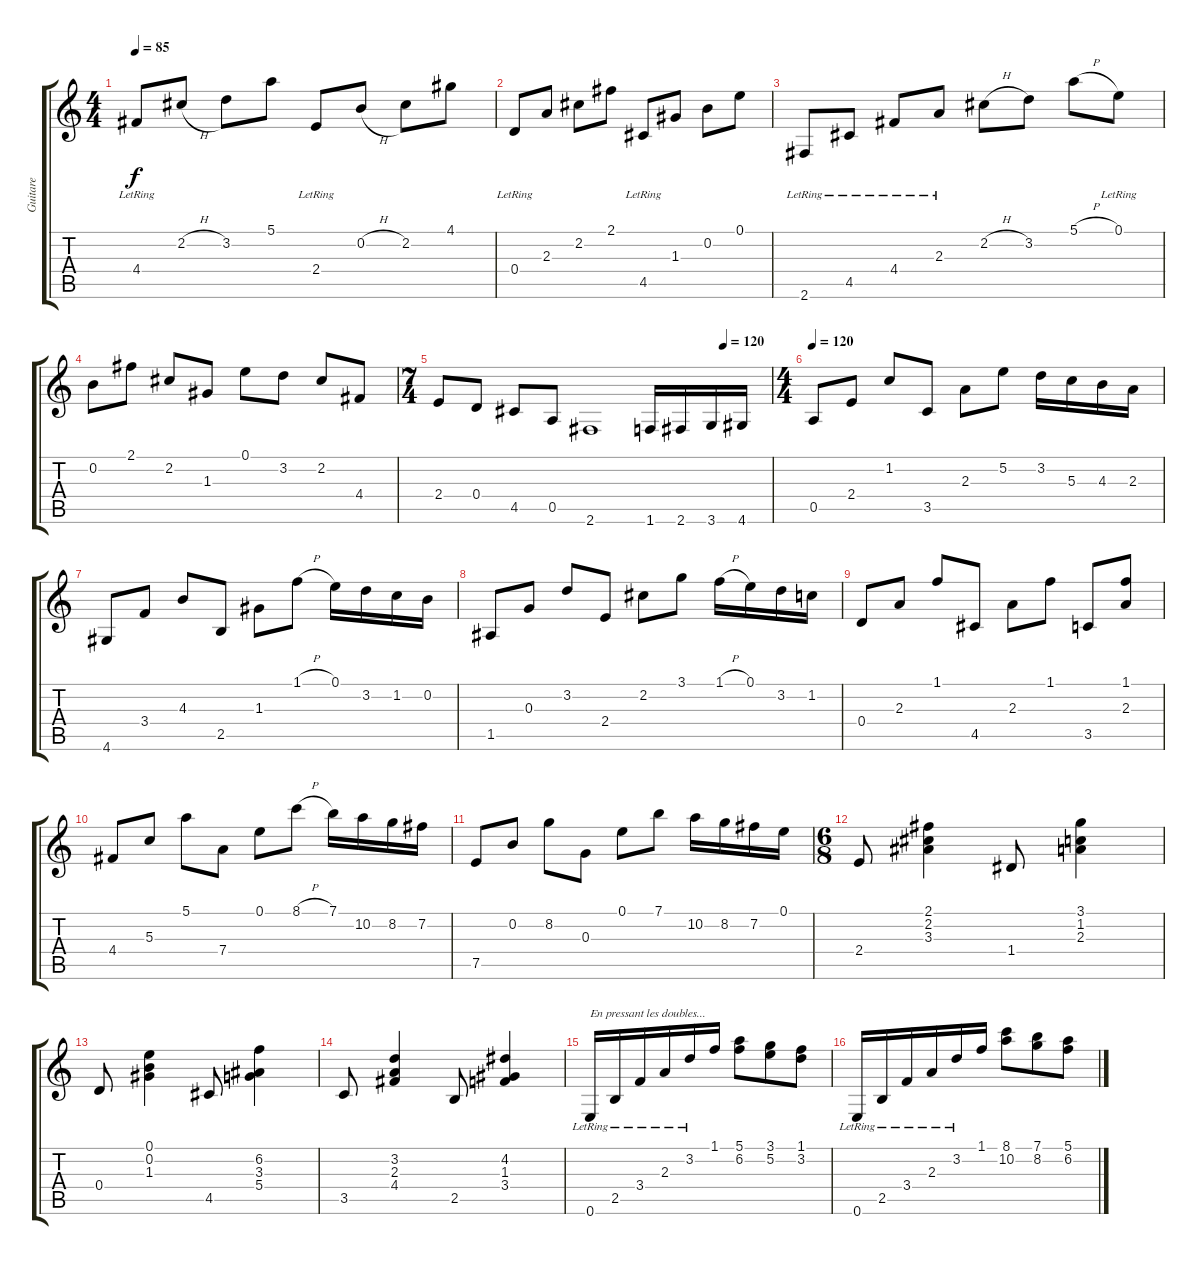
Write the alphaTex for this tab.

\track ("Guitare" "Guitare") {instrument acousticguitarnylon}
\staff {score tabs}
\tuning (E4 B3 G3 D3 A2 E2) {hide}
\ts (4 4)
\tempo 85
\clef g2
\ks c
4.4{lr}.8{dy f} 2.2{h}.8 3.2.8 5.1.8 2.4{lr}.8 0.2{h}.8 2.2.8 4.1.8 |
0.4{lr}.8 2.3.8 2.2.8 2.1.8 4.5{lr}.8 1.3.8 0.2.8 0.1.8 |
2.6{lr}.8 4.5{lr}.8 4.4{lr}.8 2.3{lr}.8 2.2{h}.8 3.2.8 5.1{h}.8 0.1{lr}.8 |
0.2.8 2.1.8 2.2.8 1.3.8 0.1.8 3.2.8 2.2.8 4.4.8 |
\ts (7 4)
\tempo (120 0.8571428571428571)
2.4.8 0.4.8 4.5.8 0.5.8 2.6.1 1.6.16 2.6.16 3.6.16 4.6.16 |
\ts (4 4)
\tempo 120
0.5.8 2.4.8 1.2.8 3.5.8 2.3.8 5.2.8 3.2.16 5.3.16 4.3.16 2.3.16 |
4.6.8 3.4.8 4.3.8 2.5.8 1.3.8 1.1{h}.8 0.1.16 3.2.16 1.2.16 0.2.16 |
1.5.8 0.3.8 3.2.8 2.4.8 2.2.8 3.1.8 1.1{h}.16 0.1.16 3.2.16 1.2.16 |
0.4.8 2.3.8 1.1.8 4.5.8 2.3.8 1.1.8 3.5.8 (1.1 2.3).8 |
4.4.8 5.3.8 5.1.8 7.4.8 0.1.8 8.1{h}.8 7.1.16 10.2.16 8.2.16 7.2.16 |
7.5.8 0.2.8 8.2.8 0.3.8 0.1.8 7.1.8 10.2.16 8.2.16 7.2.16 0.1.16 |
\ts (6 8)
2.4.8 (2.1 2.2 3.3).4 1.4.8 (3.1 1.2 2.3).4 |
0.4.8 (0.1 0.2 1.3).4 4.5.8 (6.2 3.3 5.4).4 |
3.5.8 (3.2 2.3 4.4).4 2.5.8 (4.2 1.3 3.4).4 |
0.6{lr}.16{txt "En pressant les doubles..."} 2.5{lr}.16 3.4{lr}.16 2.3{lr}.16 3.2{lr}.16 1.1.16 (5.1 6.2).8 (3.1 5.2).8 (1.1 3.2).8 |
0.6{lr}.16 2.5{lr}.16 3.4{lr}.16 2.3{lr}.16 3.2{lr}.16 1.1.16 (8.1 10.2).8 (7.1 8.2).8 (5.1 6.2).8
